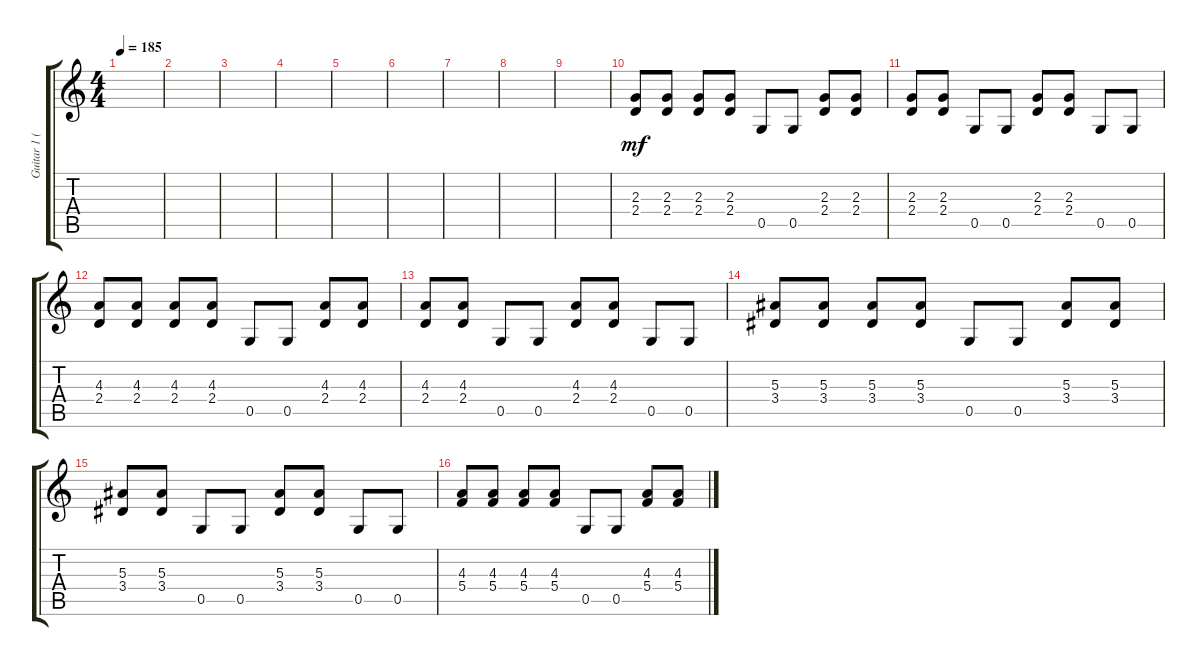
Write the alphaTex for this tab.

\track ("Guitar 1 (Lead)" "Guitar 1 (") {instrument distortionguitar}
\staff {score tabs}
\tuning (D4 A3 F3 C3 G2 C2) {hide}
\ts (4 4)
\tempo 185
\clef g2
\ks c
|
|
|
|
|
|
|
|
|
(2.3 2.4).8{dy mf} (2.3 2.4).8 (2.3 2.4).8 (2.3 2.4).8 0.5.8 0.5.8 (2.3 2.4).8 (2.3 2.4).8 |
(2.3 2.4).8 (2.3 2.4).8 0.5.8 0.5.8 (2.3 2.4).8 (2.3 2.4).8 0.5.8 0.5.8 |
(4.3 2.4).8 (4.3 2.4).8 (4.3 2.4).8 (4.3 2.4).8 0.5.8 0.5.8 (4.3 2.4).8 (4.3 2.4).8 |
(4.3 2.4).8 (4.3 2.4).8 0.5.8 0.5.8 (4.3 2.4).8 (4.3 2.4).8 0.5.8 0.5.8 |
(5.3 3.4).8 (5.3 3.4).8 (5.3 3.4).8 (5.3 3.4).8 0.5.8 0.5.8 (5.3 3.4).8 (5.3 3.4).8 |
(5.3 3.4).8 (5.3 3.4).8 0.5.8 0.5.8 (5.3 3.4).8 (5.3 3.4).8 0.5.8 0.5.8 |
(4.3 5.4).8 (4.3 5.4).8 (4.3 5.4).8 (4.3 5.4).8 0.5.8 0.5.8 (4.3 5.4).8 (4.3 5.4).8
